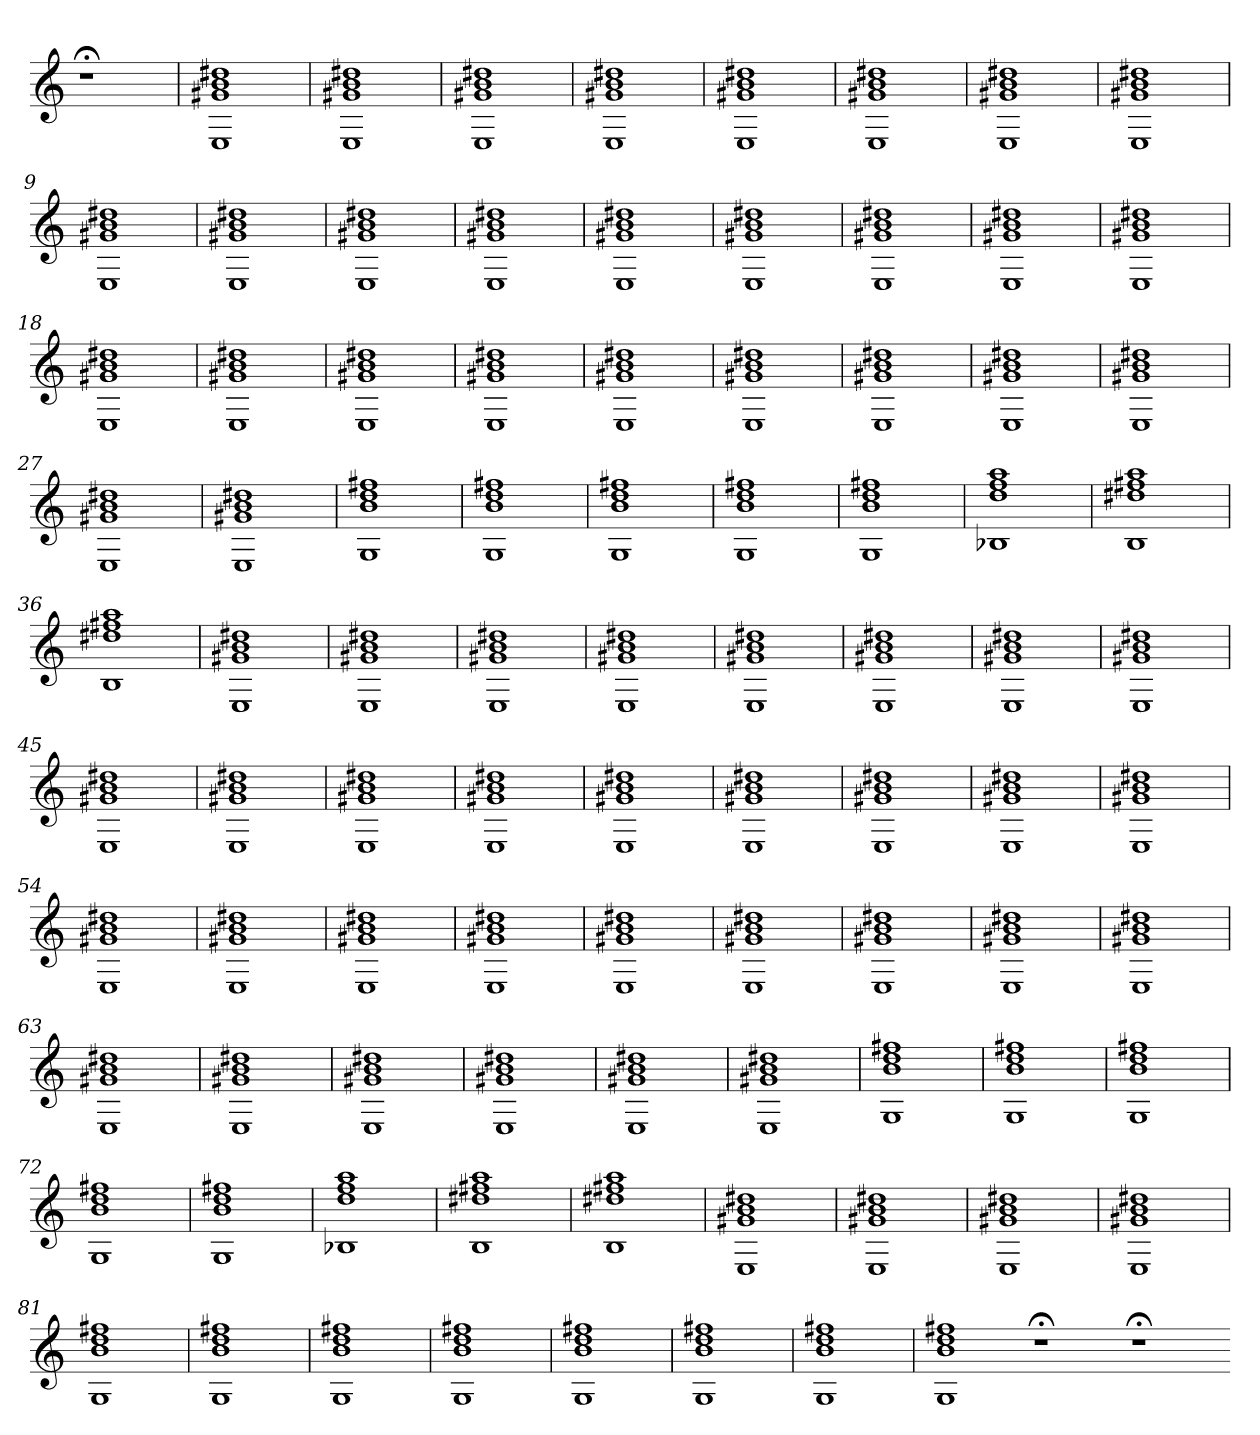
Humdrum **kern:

**kern
*part1
*staff1
=
1r;<
=1
1E 1g#X 1b 1dd#X
=2
1E 1g#X 1b 1dd#X
=3
1E 1g#X 1b 1dd#X
=4
1E 1g#X 1b 1dd#X
=5
1E 1g#X 1b 1dd#X
=6
1E 1g#X 1b 1dd#X
=7
1E 1g#X 1b 1dd#X
=8
1E 1g#X 1b 1dd#X
=9
1E 1g#X 1b 1dd#X
=10
1E 1g#X 1b 1dd#X
=11
1E 1g#X 1b 1dd#X
=12
1E 1g#X 1b 1dd#X
=13
1E 1g#X 1b 1dd#X
=14
1E 1g#X 1b 1dd#X
=15
1E 1g#X 1b 1dd#X
=16
1E 1g#X 1b 1dd#X
=17
1E 1g#X 1b 1dd#X
=18
1E 1g#X 1b 1dd#X
=19
1E 1g#X 1b 1dd#X
=20
1E 1g#X 1b 1dd#X
=21
1E 1g#X 1b 1dd#X
=22
1E 1g#X 1b 1dd#X
=23
1E 1g#X 1b 1dd#X
=24
1E 1g#X 1b 1dd#X
=25
1E 1g#X 1b 1dd#X
=26
1E 1g#X 1b 1dd#X
=27
1E 1g#X 1b 1dd#X
=28
1E 1g#X 1b 1dd#X
=29
1G 1b 1dd 1ff#X
=30
1G 1b 1dd 1ff#X
=31
1G 1b 1dd 1ff#X
=32
1G 1b 1dd 1ff#X
=33
1G 1b 1dd 1ff#X
=34
1B-X 1dd 1ff 1aa
=35
1B 1dd#X 1ff#X 1aa
=36
1B 1dd#X 1ff#X 1aa
=37
1E 1g#X 1b 1dd#X
=38
1E 1g#X 1b 1dd#X
=39
1E 1g#X 1b 1dd#X
=40
1E 1g#X 1b 1dd#X
=41
1E 1g#X 1b 1dd#X
=42
1E 1g#X 1b 1dd#X
=43
1E 1g#X 1b 1dd#X
=44
1E 1g#X 1b 1dd#X
=45
1E 1g#X 1b 1dd#X
=46
1E 1g#X 1b 1dd#X
=47
1E 1g#X 1b 1dd#X
=48
1E 1g#X 1b 1dd#X
=49
1E 1g#X 1b 1dd#X
=50
1E 1g#X 1b 1dd#X
=51
1E 1g#X 1b 1dd#X
=52
1E 1g#X 1b 1dd#X
=53
1E 1g#X 1b 1dd#X
=54
1E 1g#X 1b 1dd#X
=55
1E 1g#X 1b 1dd#X
=56
1E 1g#X 1b 1dd#X
=57
1E 1g#X 1b 1dd#X
=58
1E 1g#X 1b 1dd#X
=59
1E 1g#X 1b 1dd#X
=60
1E 1g#X 1b 1dd#X
=61
1E 1g#X 1b 1dd#X
=62
1E 1g#X 1b 1dd#X
=63
1E 1g#X 1b 1dd#X
=64
1E 1g#X 1b 1dd#X
=65
1E 1g#X 1b 1dd#X
=66
1E 1g#X 1b 1dd#X
=67
1E 1g#X 1b 1dd#X
=68
1E 1g#X 1b 1dd#X
=69
1G 1b 1dd 1ff#X
=70
1G 1b 1dd 1ff#X
=71
1G 1b 1dd 1ff#X
=72
1G 1b 1dd 1ff#X
=73
1G 1b 1dd 1ff#X
=74
1B-X 1dd 1ff 1aa
=75
1B 1dd#X 1ff#X 1aa
=76
1B 1dd#X 1ff#X 1aa
=77
1E 1g#X 1b 1dd#X
=78
1E 1g#X 1b 1dd#X
=79
1E 1g#X 1b 1dd#X
=80
1E 1g#X 1b 1dd#X
=81
1G 1b 1dd 1ff#X
=82
1G 1b 1dd 1ff#X
=83
1G 1b 1dd 1ff#X
=84
1G 1b 1dd 1ff#X
=85
1G 1b 1dd 1ff#X
=86
1G 1b 1dd 1ff#X
=87
1G 1b 1dd 1ff#X
=88
1G 1b 1dd 1ff#X
1r;<
1r;<
=-
*-
